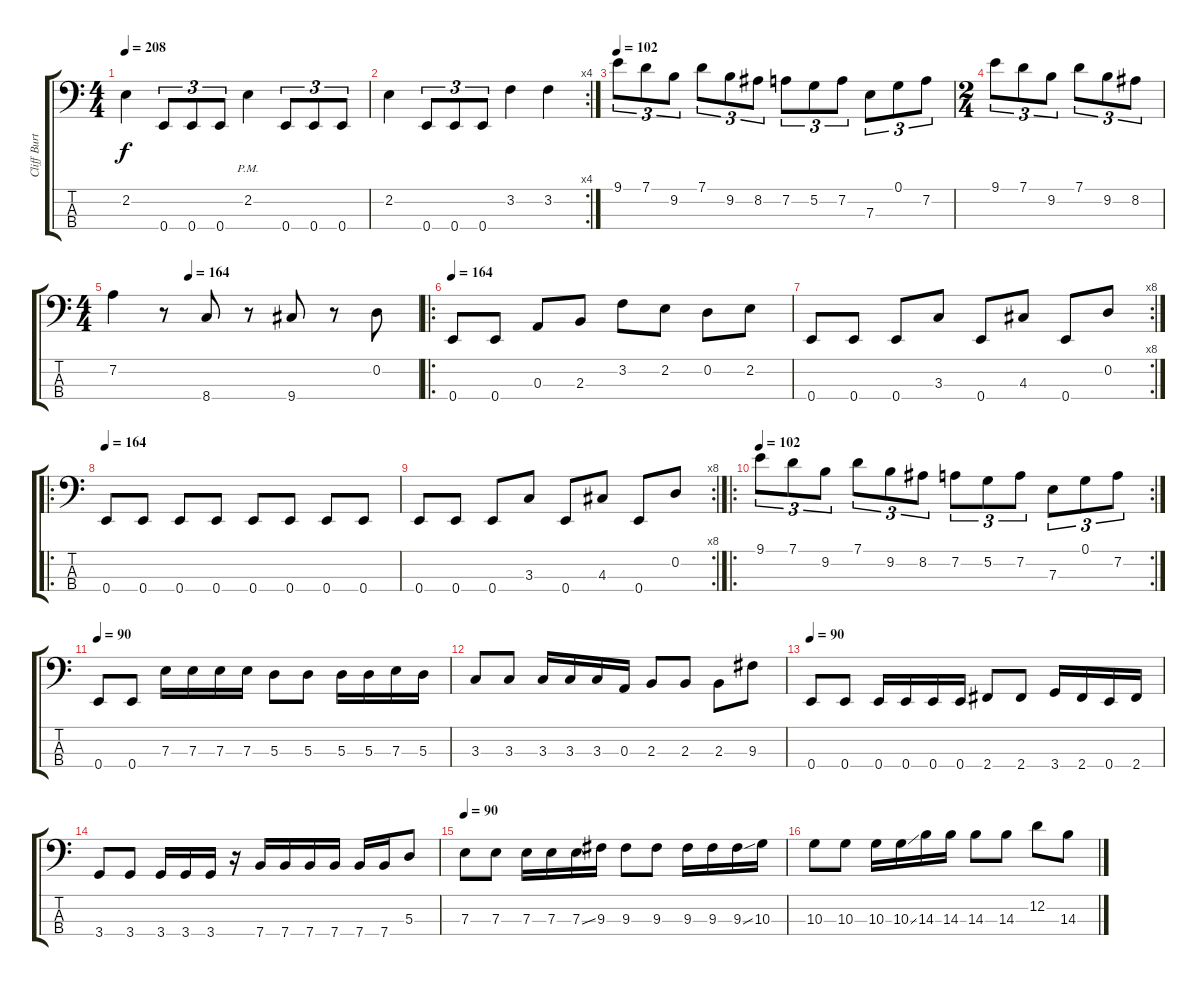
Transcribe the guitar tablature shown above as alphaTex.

\track ("Cliff Burton (Bass)" "Cliff Burt") {instrument electricbassfinger}
\staff {score tabs}
\tuning (G2 D2 A1 E1) {hide}
\ts (4 4)
\tempo 208
\clef f4
\ks c
2.2.4{dy f} 0.4.8{tu (3 2)} 0.4.8{tu (3 2)} 0.4.8{tu (3 2)} 2.2{pm}.4 0.4.8{tu (3 2)} 0.4.8{tu (3 2)} 0.4.8{tu (3 2)} |
\rc 4
2.2.4 0.4.8{tu (3 2)} 0.4.8{tu (3 2)} 0.4.8{tu (3 2)} 3.2.4 3.2.4 |
\tempo 102
9.1.8{tu (3 2)} 7.1.8{tu (3 2)} 9.2.8{tu (3 2)} 7.1.8{tu (3 2)} 9.2.8{tu (3 2)} 8.2.8{tu (3 2)} 7.2.8{tu (3 2)} 5.2.8{tu (3 2)} 7.2.8{tu (3 2)} 7.3.8{tu (3 2)} 0.1.8{tu (3 2)} 7.2.8{tu (3 2)} |
\ts (2 4)
9.1.8{tu (3 2)} 7.1.8{tu (3 2)} 9.2.8{tu (3 2)} 7.1.8{tu (3 2)} 9.2.8{tu (3 2)} 8.2.8{tu (3 2)} |
\ts (4 4)
\tempo (164 0.25)
7.2.4 r.8 8.4.8 r.8 9.4.8 r.8 0.2.8 |
\ro
\tempo 164
0.4.8 0.4.8 0.3.8 2.3.8 3.2.8 2.2.8 0.2.8 2.2.8 |
\rc 8
0.4.8 0.4.8 0.4.8 3.3.8 0.4.8 4.3.8 0.4.8 0.2.8 |
\ro
\tempo 164
0.4.8 0.4.8 0.4.8 0.4.8 0.4.8 0.4.8 0.4.8 0.4.8 |
\rc 8
0.4.8 0.4.8 0.4.8 3.3.8 0.4.8 4.3.8 0.4.8 0.2.8 |
\ro
\rc 2
\tempo 102
9.1.8{tu (3 2)} 7.1.8{tu (3 2)} 9.2.8{tu (3 2)} 7.1.8{tu (3 2)} 9.2.8{tu (3 2)} 8.2.8{tu (3 2)} 7.2.8{tu (3 2)} 5.2.8{tu (3 2)} 7.2.8{tu (3 2)} 7.3.8{tu (3 2)} 0.1.8{tu (3 2)} 7.2.8{tu (3 2)} |
\tempo 90
0.4.8 0.4.8 7.3.16 7.3.16 7.3.16 7.3.16 5.3.8 5.3.8 5.3.16 5.3.16 7.3.16 5.3.16 |
3.3.8 3.3.8 3.3.16 3.3.16 3.3.16 0.3.16 2.3.8 2.3.8 2.3.8 9.3.8 |
\tempo 90
0.4.8 0.4.8 0.4.16 0.4.16 0.4.16 0.4.16 2.4.8 2.4.8 3.4.16 2.4.16 0.4.16 2.4.16 |
3.4.8 3.4.8 3.4.16 3.4.16 3.4.16 r.16 7.4.16 7.4.16 7.4.16 7.4.16 7.4.16 7.4.16 5.3.8 |
\tempo 90
7.3.8 7.3.8 7.3.16 7.3.16 7.3{ss}.16 9.3.16 9.3.8 9.3.8 9.3.16 9.3.16 9.3{ss}.16 10.3.16 |
10.3.8 10.3.8 10.3.16 10.3{ss}.16 14.3.16 14.3.16 14.3.8 14.3.8 12.2.8 14.3.8
